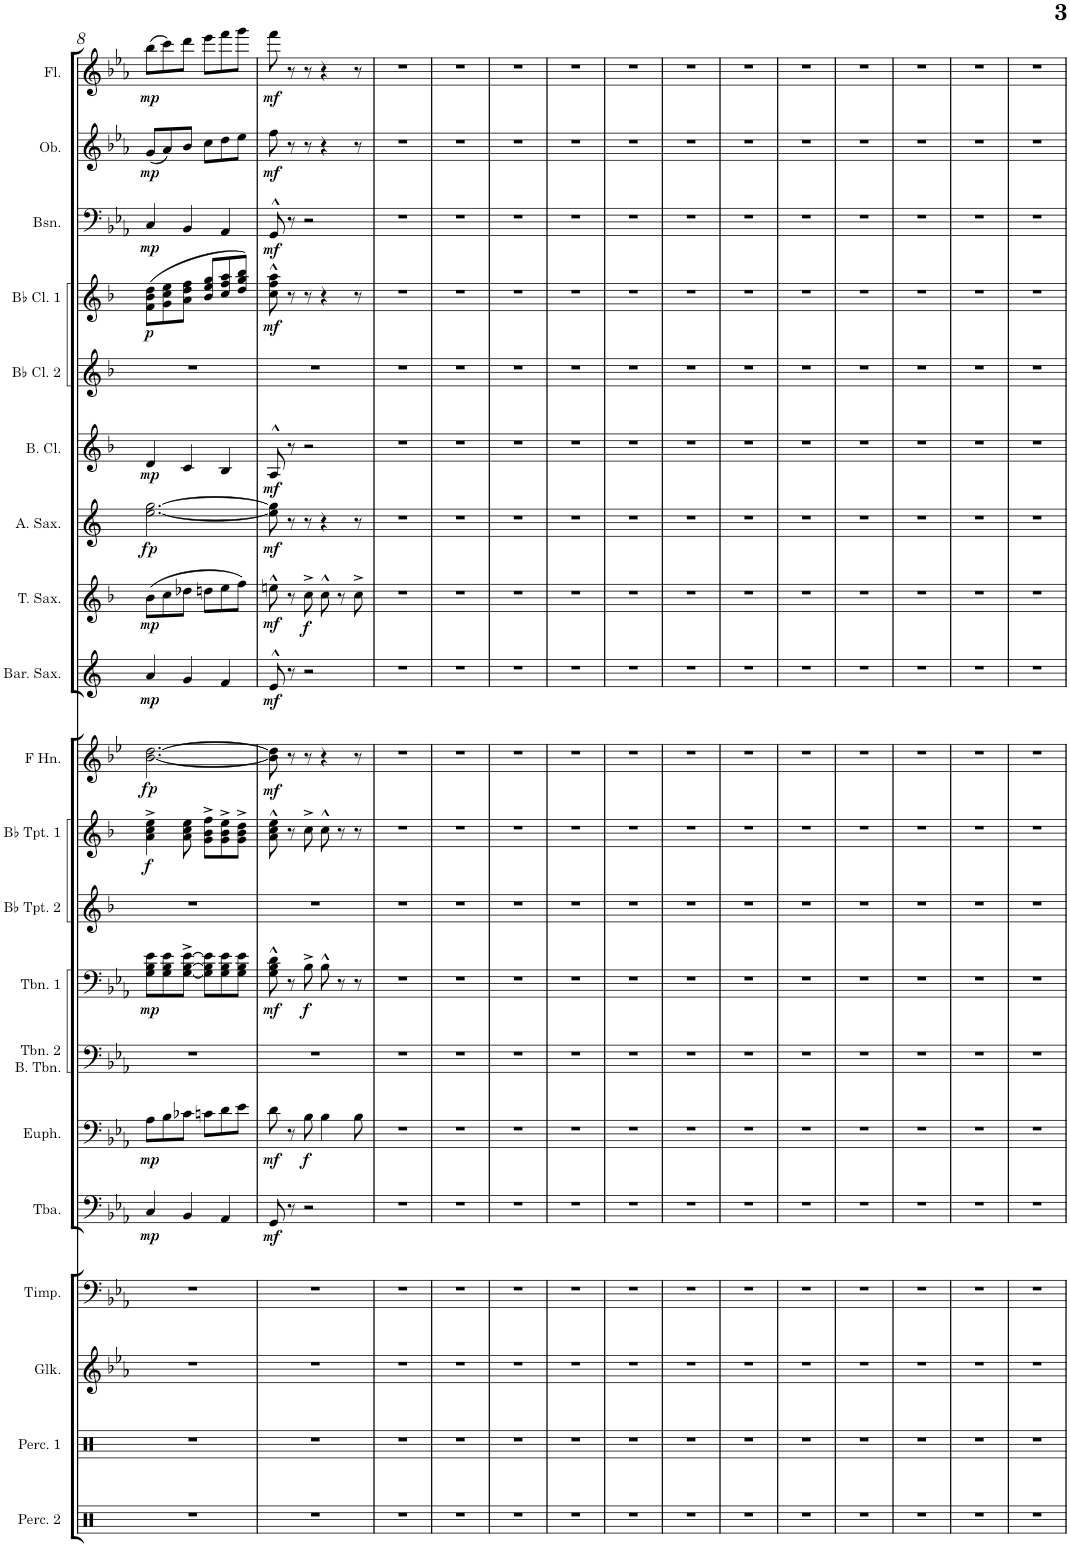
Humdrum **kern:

**kern	**kern	**kern	**kern	**kern	**dynam	**kern	**dynam	**kern	**kern	**dynam	**kern	**kern	**dynam	**kern	**dynam	**kern	**dynam	**kern	**dynam	**kern	**dynam	**kern	**dynam	**kern	**kern	**dynam	**kern	**dynam	**kern	**dynam	**kern	**dynam
*part20	*part19	*part18	*part17	*part16	*part16	*part15	*part15	*part14	*part13	*part13	*part12	*part11	*part11	*part10	*part10	*part9	*part9	*part8	*part8	*part7	*part7	*part6	*part6	*part5	*part4	*part4	*part3	*part3	*part2	*part2	*part1	*part1
*staff20	*staff19	*staff18	*staff17	*staff16	*staff16	*staff15	*staff15	*staff14	*staff13	*staff13	*staff12	*staff11	*staff11	*staff10	*staff10	*staff9	*staff9	*staff8	*staff8	*staff7	*staff7	*staff6	*staff6	*staff5	*staff4	*staff4	*staff3	*staff3	*staff2	*staff2	*staff1	*staff1
*I"Percussion 2	*I"Percussion 1	*I"Glockenspiel	*I"Timpani	*I"Tuba	*	*I"Euphonium	*	*I"Trombone 2 Bass Trombone	*I"Trombone 1	*	*I"Bb Trumpet 2	*I"Bb Trumpet 1	*	*I"Horn in F	*	*I"Baritone Saxophone	*	*I"Tenor Saxophone	*	*I"Alto Saxophone	*	*I"Bass Clarinet	*	*I"Bb Clarinet 2	*I"Bb Clarinet 1	*	*I"Bsn,BCl,BSax,Tu	*	*I"Oboe	*	*I"Flute	*
*I'Perc. 2	*I'Perc. 1	*I'Glk.	*I'Timp.	*I'Tba.	*	*I'Euph.	*	*I'Tbn. 2 B. Tbn.	*I'Tbn. 1	*	*I'Bb Tpt. 2	*I'Bb Tpt. 1	*	*	*	*I'Bar. Sax.	*	*I'T. Sax.	*	*I'A. Sax.	*	*I'B. Cl.	*	*I'Bb Cl. 2	*I'Bb Cl. 1	*	*I'Bsn.	*	*I'Ob.	*	*I'Fl.	*
!!LO:PB:g=z
*clefX	*clefX	*clefG2	*clefF4	*clefF4	*	*clefF4	*	*clefF4	*clefF4	*	*clefG2	*clefG2	*	*clefG2	*	*clefG2	*	*clefG2	*	*clefG2	*	*clefG2	*	*clefG2	*clefG2	*	*clefF4	*	*clefG2	*	*clefG2	*
*	*	*Trd-14c-24	*	*	*	*	*	*	*	*	*Trd1c2	*Trd1c2	*	*Trd4c7	*	*Trd12c21	*	*Trd8c14	*	*Trd5c9	*	*Trd8c14	*	*Trd1c2	*Trd1c2	*	*	*	*	*	*	*
*k[]	*k[]	*k[b-e-a-]	*k[b-e-a-]	*k[b-e-a-]	*	*k[b-e-a-]	*	*k[b-e-a-]	*k[b-e-a-]	*	*k[b-]	*k[b-]	*	*k[b-e-]	*	*k[]	*	*k[b-]	*	*k[]	*	*k[b-]	*	*k[b-]	*k[b-]	*	*k[b-e-a-]	*	*k[b-e-a-]	*	*k[b-e-a-]	*
*M6/8	*M6/8	*M6/8	*M6/8	*M6/8	*	*M6/8	*	*M6/8	*M6/8	*	*M6/8	*M6/8	*	*M6/8	*	*M6/8	*	*M6/8	*	*M6/8	*	*M6/8	*	*M6/8	*M6/8	*	*M6/8	*	*M6/8	*	*M6/8	*
=8	=8	=8	=8	=8	=8	=8	=8	=8	=8	=8	=8	=8	=8	=8	=8	=8	=8	=8	=8	=8	=8	=8	=8	=8	=8	=8	=8	=8	=8	=8	=8	=8
!	!	!	!	!	!LO:DY:b	!	!LO:DY:b	!	!	!LO:DY:b	!	!	!LO:DY:b	!	!LO:DY:b	!	!LO:DY:b	!	!LO:DY:b	!	!LO:DY:b	!	!LO:DY:b	!	!	!LO:DY:b	!	!LO:DY:b	!	!LO:DY:b	!	!LO:DY:b
2.r	2.r	2.r	2.r	4C/	mp	8A-\L	mp	2.r	8G\ 8B-\ 8e-\L	mp	2.r	4a\^ 4cc\^ 4ee\^	f	[2.b-\ [2.dd\	fp	4a/	mp	(8b-\L	mp	[2.ee\ [2.gg\	fp	4d/	mp	2.r	(8f\ 8b-\ 8dd\L	p	4C/	mp	(8g/L	mp	(8bb-\L	mp
.	.	.	.	.	.	8B-\	.	.	8G\ 8B-\ 8e-\	.	.	.	.	.	.	.	.	8cc\	.	.	.	.	.	.	8g\ 8cc\ 8ee\	.	.	.	8a-/)	.	8ccc\)	.
.	.	.	.	4BB-/	.	8c-X\J	.	.	[8G\^ [8B-\^ [8e-\^J	.	.	8a\ 8cc\ 8ee\	.	.	.	4g/	.	8dd-X\J	.	.	.	4c/	.	.	8a\ 8dd\ 8ff\J	.	4BB-/	.	8b-/J	.	8ddd\J	.
.	.	.	.	.	.	8cn\L	.	.	8G\] 8B-\] 8e-\]L	.	.	8g\^ 8b-\^ 8ff\^L	.	.	.	.	.	8ddn\L	.	.	.	.	.	.	8b-/ 8ee/ 8gg/L	.	.	.	8cc\L	.	8eee-\L	.
.	.	.	.	4AA-/	.	8d\	.	.	8G\ 8B-\ 8e-\	.	.	8g\^ 8b-\^ 8ee\^	.	.	.	4f/	.	8ee\	.	.	.	4B-/	.	.	8cc/ 8ff/ 8aa/	.	4AA-/	.	8dd\	.	8fff\	.
.	.	.	.	.	.	8e-\J	.	.	8G\ 8B-\ 8e-\J	.	.	8g\^ 8b-\^ 8dd\^J	.	.	.	.	.	8ff\J)	.	.	.	.	.	.	8dd/ 8gg/ 8bb-/J)	.	.	.	8ee-\J	.	8ggg\J	.
=9	=9	=9	=9	=9	=9	=9	=9	=9	=9	=9	=9	=9	=9	=9	=9	=9	=9	=9	=9	=9	=9	=9	=9	=9	=9	=9	=9	=9	=9	=9	=9	=9
!	!	!	!	!	!LO:DY:b	!	!LO:DY:b	!	!	!LO:DY:b	!	!	!	!	!LO:DY:b	!	!LO:DY:b	!	!LO:DY:b	!	!LO:DY:b	!	!LO:DY:b	!	!	!LO:DY:b	!	!LO:DY:b	!	!LO:DY:b	!	!LO:DY:b
2.r	2.r	2.r	2.r	8GG/	mf	8d\	mf	2.r	8G\^^ 8B-\^^ 8d\^^	mf	2.r	8a\^^ 8cc\^^ 8ee\^^	.	8b-\] 8dd\]	mf	8e^^/	mf	8een^^\	mf	8ee\] 8gg\]	mf	8A^^/	mf	2.r	8cc\^^ 8ff\^^ 8aa\^^	mf	8GG^^/	mf	8ff\	mf	8fff\	mf
.	.	.	.	8r	.	8r	.	.	8r	.	.	8r	.	8r	.	8r	.	8r	.	8r	.	8r	.	.	8r	.	8r	.	8r	.	8r	.
!	!	!	!	!	!	!	!LO:DY:b	!	!	!LO:DY:b	!	!	!	!	!	!	!	!	!LO:DY:b	!	!	!	!	!	!	!	!	!	!	!	!	!
.	.	.	.	2r	.	8B-\	f	.	8B-^\	f	.	8cc^\	.	8r	.	2r	.	8cc^\	f	8r	.	2r	.	.	8r	.	2r	.	8r	.	8r	.
.	.	.	.	.	.	4B-\	.	.	8B-^^\	.	.	8cc^^\	.	4r	.	.	.	8cc^^\	.	4r	.	.	.	.	4r	.	.	.	4r	.	4r	.
.	.	.	.	.	.	.	.	.	8r	.	.	8r	.	.	.	.	.	8r	.	.	.	.	.	.	.	.	.	.	.	.	.	.
.	.	.	.	.	.	8B-\	.	.	8r	.	.	8r	.	8r	.	.	.	8cc^\	.	8r	.	.	.	.	8r	.	.	.	8r	.	8r	.
=10	=10	=10	=10	=10	=10	=10	=10	=10	=10	=10	=10	=10	=10	=10	=10	=10	=10	=10	=10	=10	=10	=10	=10	=10	=10	=10	=10	=10	=10	=10	=10	=10
2.r	2.r	2.r	2.r	2.r	.	2.r	.	2.r	2.r	.	2.r	2.r	.	2.r	.	2.r	.	2.r	.	2.r	.	2.r	.	2.r	2.r	.	2.r	.	2.r	.	2.r	.
=11	=11	=11	=11	=11	=11	=11	=11	=11	=11	=11	=11	=11	=11	=11	=11	=11	=11	=11	=11	=11	=11	=11	=11	=11	=11	=11	=11	=11	=11	=11	=11	=11
2.r	2.r	2.r	2.r	2.r	.	2.r	.	2.r	2.r	.	2.r	2.r	.	2.r	.	2.r	.	2.r	.	2.r	.	2.r	.	2.r	2.r	.	2.r	.	2.r	.	2.r	.
=12	=12	=12	=12	=12	=12	=12	=12	=12	=12	=12	=12	=12	=12	=12	=12	=12	=12	=12	=12	=12	=12	=12	=12	=12	=12	=12	=12	=12	=12	=12	=12	=12
2.r	2.r	2.r	2.r	2.r	.	2.r	.	2.r	2.r	.	2.r	2.r	.	2.r	.	2.r	.	2.r	.	2.r	.	2.r	.	2.r	2.r	.	2.r	.	2.r	.	2.r	.
=13	=13	=13	=13	=13	=13	=13	=13	=13	=13	=13	=13	=13	=13	=13	=13	=13	=13	=13	=13	=13	=13	=13	=13	=13	=13	=13	=13	=13	=13	=13	=13	=13
2.r	2.r	2.r	2.r	2.r	.	2.r	.	2.r	2.r	.	2.r	2.r	.	2.r	.	2.r	.	2.r	.	2.r	.	2.r	.	2.r	2.r	.	2.r	.	2.r	.	2.r	.
=14	=14	=14	=14	=14	=14	=14	=14	=14	=14	=14	=14	=14	=14	=14	=14	=14	=14	=14	=14	=14	=14	=14	=14	=14	=14	=14	=14	=14	=14	=14	=14	=14
2.r	2.r	2.r	2.r	2.r	.	2.r	.	2.r	2.r	.	2.r	2.r	.	2.r	.	2.r	.	2.r	.	2.r	.	2.r	.	2.r	2.r	.	2.r	.	2.r	.	2.r	.
=15	=15	=15	=15	=15	=15	=15	=15	=15	=15	=15	=15	=15	=15	=15	=15	=15	=15	=15	=15	=15	=15	=15	=15	=15	=15	=15	=15	=15	=15	=15	=15	=15
2.r	2.r	2.r	2.r	2.r	.	2.r	.	2.r	2.r	.	2.r	2.r	.	2.r	.	2.r	.	2.r	.	2.r	.	2.r	.	2.r	2.r	.	2.r	.	2.r	.	2.r	.
=16	=16	=16	=16	=16	=16	=16	=16	=16	=16	=16	=16	=16	=16	=16	=16	=16	=16	=16	=16	=16	=16	=16	=16	=16	=16	=16	=16	=16	=16	=16	=16	=16
2.r	2.r	2.r	2.r	2.r	.	2.r	.	2.r	2.r	.	2.r	2.r	.	2.r	.	2.r	.	2.r	.	2.r	.	2.r	.	2.r	2.r	.	2.r	.	2.r	.	2.r	.
=17	=17	=17	=17	=17	=17	=17	=17	=17	=17	=17	=17	=17	=17	=17	=17	=17	=17	=17	=17	=17	=17	=17	=17	=17	=17	=17	=17	=17	=17	=17	=17	=17
2.r	2.r	2.r	2.r	2.r	.	2.r	.	2.r	2.r	.	2.r	2.r	.	2.r	.	2.r	.	2.r	.	2.r	.	2.r	.	2.r	2.r	.	2.r	.	2.r	.	2.r	.
=18	=18	=18	=18	=18	=18	=18	=18	=18	=18	=18	=18	=18	=18	=18	=18	=18	=18	=18	=18	=18	=18	=18	=18	=18	=18	=18	=18	=18	=18	=18	=18	=18
2.r	2.r	2.r	2.r	2.r	.	2.r	.	2.r	2.r	.	2.r	2.r	.	2.r	.	2.r	.	2.r	.	2.r	.	2.r	.	2.r	2.r	.	2.r	.	2.r	.	2.r	.
=19	=19	=19	=19	=19	=19	=19	=19	=19	=19	=19	=19	=19	=19	=19	=19	=19	=19	=19	=19	=19	=19	=19	=19	=19	=19	=19	=19	=19	=19	=19	=19	=19
2.r	2.r	2.r	2.r	2.r	.	2.r	.	2.r	2.r	.	2.r	2.r	.	2.r	.	2.r	.	2.r	.	2.r	.	2.r	.	2.r	2.r	.	2.r	.	2.r	.	2.r	.
=20	=20	=20	=20	=20	=20	=20	=20	=20	=20	=20	=20	=20	=20	=20	=20	=20	=20	=20	=20	=20	=20	=20	=20	=20	=20	=20	=20	=20	=20	=20	=20	=20
2.r	2.r	2.r	2.r	2.r	.	2.r	.	2.r	2.r	.	2.r	2.r	.	2.r	.	2.r	.	2.r	.	2.r	.	2.r	.	2.r	2.r	.	2.r	.	2.r	.	2.r	.
=21	=21	=21	=21	=21	=21	=21	=21	=21	=21	=21	=21	=21	=21	=21	=21	=21	=21	=21	=21	=21	=21	=21	=21	=21	=21	=21	=21	=21	=21	=21	=21	=21
2.r	2.r	2.r	2.r	2.r	.	2.r	.	2.r	2.r	.	2.r	2.r	.	2.r	.	2.r	.	2.r	.	2.r	.	2.r	.	2.r	2.r	.	2.r	.	2.r	.	2.r	.
=	=	=	=	=	=	=	=	=	=	=	=	=	=	=	=	=	=	=	=	=	=	=	=	=	=	=	=	=	=	=	=	=
*-	*-	*-	*-	*-	*-	*-	*-	*-	*-	*-	*-	*-	*-	*-	*-	*-	*-	*-	*-	*-	*-	*-	*-	*-	*-	*-	*-	*-	*-	*-	*-	*-
